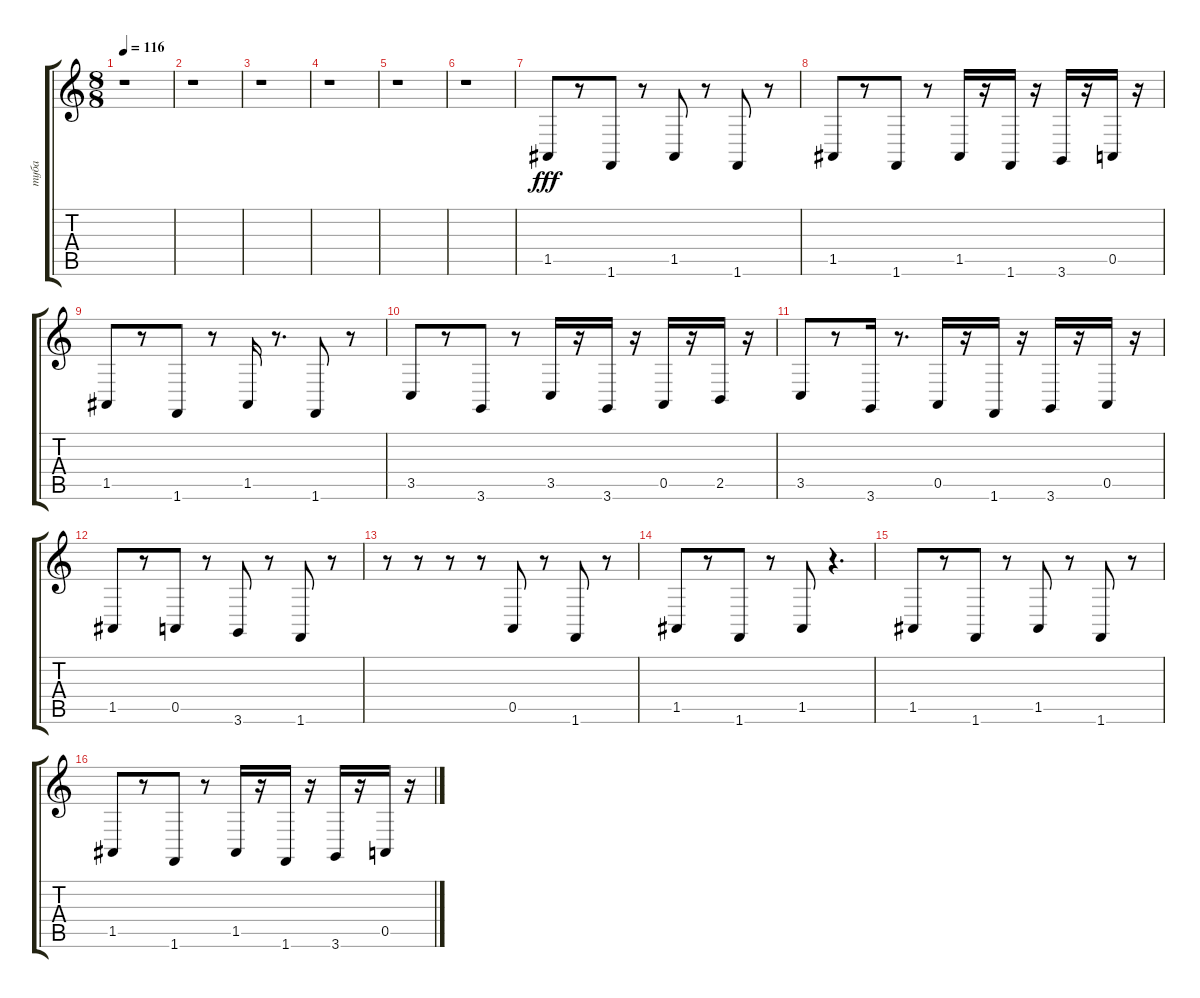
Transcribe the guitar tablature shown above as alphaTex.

\track ("туба" "туба") {instrument tuba}
\staff {score tabs}
\tuning (E4 B3 G3 D3 A2 E2) {hide}
\ts (8 8)
\tempo 116
\clef g2
\ks c
r.1{dy fff instrument tuba} |
r.1 |
r.1 |
r.1 |
r.1 |
r.1 |
1.5.8 r.8 1.6.8 r.8 1.5.8 r.8 1.6.8 r.8 |
1.5.8 r.8 1.6.8 r.8 1.5.16 r.16 1.6.16 r.16 3.6.16 r.16 0.5.16 r.16 |
1.5.8 r.8 1.6.8 r.8 1.5.16 r.8{d} 1.6.8 r.8 |
3.5.8 r.8 3.6.8 r.8 3.5.16 r.16 3.6.16 r.16 0.5.16 r.16 2.5.16 r.16 |
3.5.8 r.8 3.6.16 r.8{d} 0.5.16 r.16 1.6.16 r.16 3.6.16 r.16 0.5.16 r.16 |
1.5.8 r.8 0.5.8 r.8 3.6.8 r.8 1.6.8 r.8 |
r.8 r.8 r.8 r.8 0.5.8 r.8 1.6.8 r.8 |
1.5.8 r.8 1.6.8 r.8 1.5.8 r.4{d} |
1.5.8 r.8 1.6.8 r.8 1.5.8 r.8 1.6.8 r.8 |
1.5.8 r.8 1.6.8 r.8 1.5.16 r.16 1.6.16 r.16 3.6.16 r.16 0.5.16 r.16
